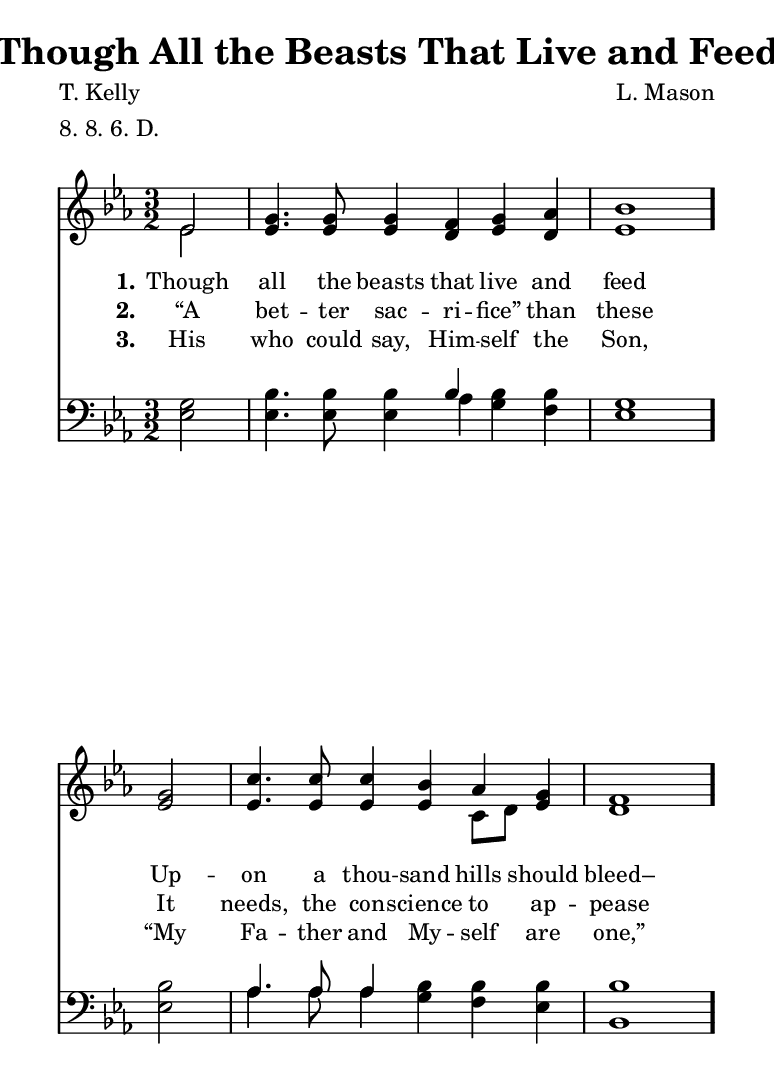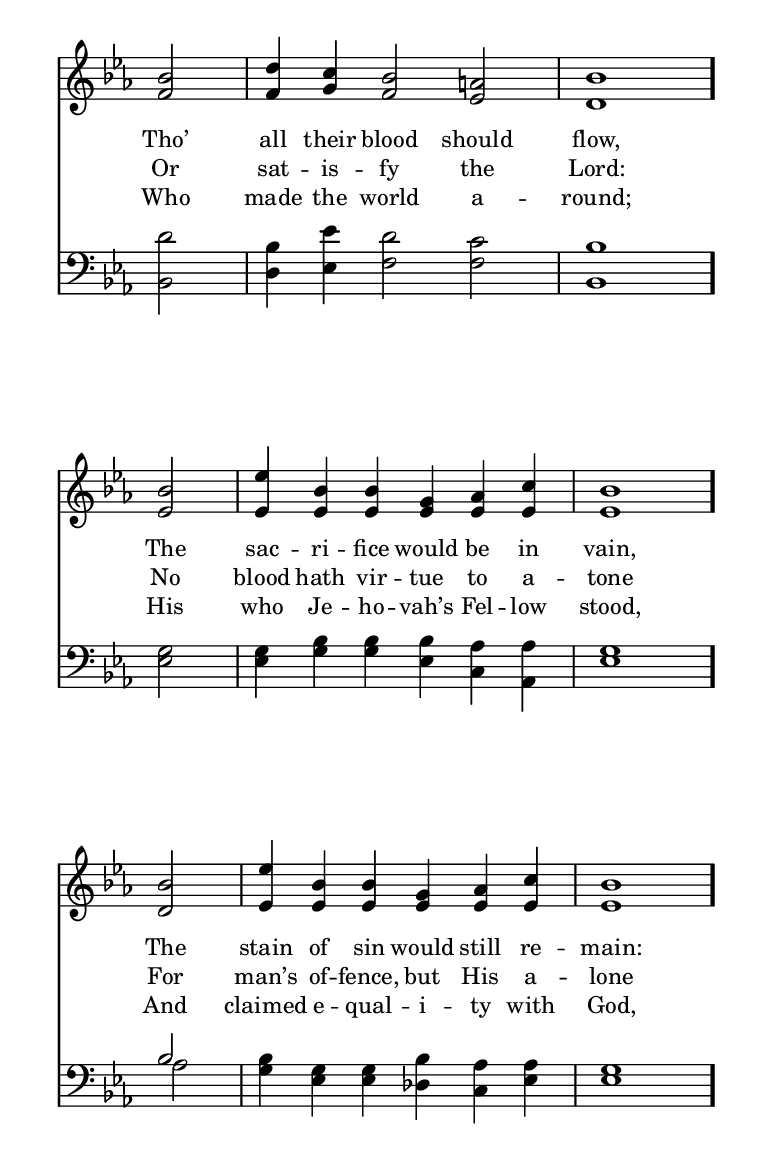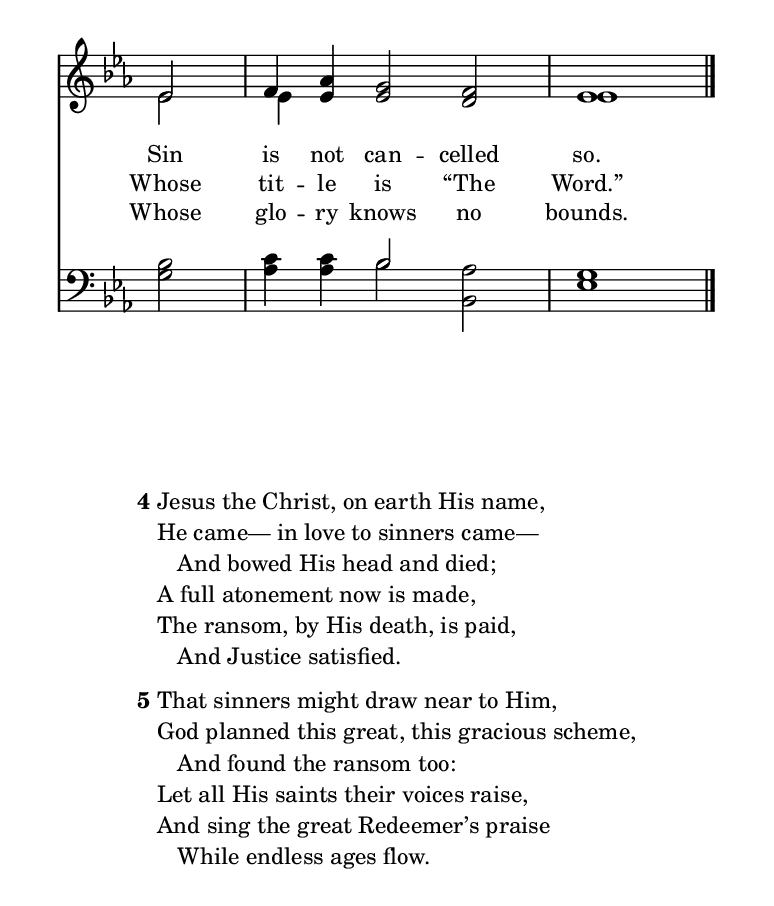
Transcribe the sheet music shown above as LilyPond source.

\include "common/global.ily"
\paper {
  \include "common/paper.ily"
  systems-per-page = #(cond (is-eogsized 3) (#t #f))
}

\header{
  %gospel
  hymnnumber = "128"
  title = "Though All the Beasts That Live and Feed"
  tunename = "Meribah"
  meter = "8. 8. 6. D."
  poet = "T. Kelly"
  composer = "L. Mason"
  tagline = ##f
}

% for fermata in MIDI
ta = { \tempo 2=60 }
tb = { \tempo 2=30 }

patternAA = { c2 | c4. c8 c4 c4 c4      c4 | c1 }
patternAB = { c2 | c4. c8 c4 c4 c8[ c8] c4 | c1 }

patternBA = { c2 | c4 c4 c2 c2 | c1 }

patternCA = { c2 | c4 c4 c4 c4 c4 c4 | c1 }

global = {
  \include "common/overrides.ily"
  \override Staff.TimeSignature.style = #'numbered
  \time 3/2
  \override Score.MetronomeMark.transparent = ##t % hide all fermata changes too
  \ta
  \key ees \major
  \partial 2
  \autoBeamOff
}

notesSoprano = {
\global
\relative c' {

  \changePitch \patternAA { ees | g g g f g aes | bes }
  \changePitch \patternAA { g | c c c bes aes g | f } \eogbreak
  \changePitch \patternBA { bes | d c bes a | bes }

  \changePitch \patternCA { bes | ees bes bes g aes c | bes } \eogbreak
  \changePitch \patternCA { bes | ees bes bes g aes c | bes }
  \changePitch \patternBA { ees, | f aes g f | ees }

  \bar "|."

}
}

notesAlto = {
\global
\relative e' {

  \changePitch \patternAA { ees | ees ees ees d ees d | ees }
  \changePitch \patternAB { ees | ees ees ees ees c d ees | d }
  \changePitch \patternBA { f | f g f ees | d }

  \changePitch \patternCA { ees | ees ees ees ees ees ees | ees }
  \changePitch \patternCA { d | ees ees ees ees ees ees | ees }
  \changePitch \patternBA { ees | ees ees ees d | ees }

}
}

notesTenor = {
\global
\relative a {

  \changePitch \patternAA { g | bes bes bes bes bes bes | g }
  \changePitch \patternAA { bes | aes aes aes bes bes bes | bes }
  \changePitch \patternBA { d bes ees d c | bes }

  \changePitch \patternCA { g | g bes bes bes aes aes | g }
  \changePitch \patternCA { bes | bes g g bes aes aes | g }
  \changePitch \patternBA { bes | c c bes aes | g }

}
}

notesBass = {
\global
\relative f {

  \changePitch \patternAA { ees | ees ees ees aes g f | ees }
  \changePitch \patternAA { ees | aes aes aes g f ees | bes }
  \changePitch \patternBA { bes | d ees f f | bes, }

  \changePitch \patternCA { ees | ees g g ees c aes | ees' }
  \changePitch \patternCA { aes | g ees ees des c ees | ees }
  \changePitch \patternBA { g | aes aes bes bes, | ees }

}
}

wordsA = \lyricmode {
\set stanza = "1."

Though all the beasts that live and feed \bar "."
Up -- on a thou -- sand hills should bleed– \bar "."
Tho’ all their blood should flow, \bar "."
The sac -- ri -- fice would be in vain, \bar "."
The stain of sin would still re -- main: \bar "."
Sin is not can -- celled so. \bar "."

}

wordsB = \lyricmode {
\set stanza = "2."

“A bet -- ter sac -- ri -- fice” than these
It needs, the con -- science to ap -- pease
Or sat -- is -- fy the Lord:
No blood hath vir -- tue to a -- tone
For man’s of -- fence, but His a -- lone
Whose tit -- le is “The Word.”

}

wordsC = \lyricmode {
\set stanza = "3."

His who could say, Him -- self the Son,
“My Fa -- ther and My -- self are one,”
Who made the world a -- round;
His who Je -- ho -- vah’s Fel -- low stood,
And claimed e -- qual -- i -- ty with God,
Whose glo -- ry knows no bounds.

}

wordsD = \markuplist {

\line { Jesus the Christ, on earth His name, }
\line { He came— in love to sinners came— }
\line { { \hspace #2 } And bowed His head and died; }
\line { A full atonement now is made, }
\line { The ransom, by His death, is paid, }
\line { { \hspace #2 } And Justice satisfied. }

}

wordsE = \markuplist {

\line { That sinners might draw near to Him, }
\line { God planned this great, this gracious scheme, }
\line { { \hspace #2 } And found the ransom too: }
\line { Let all His saints their voices raise, }
\line { And sing the great Redeemer’s praise }
\line { { \hspace #2 } While endless ages flow. }

}

\score {
  \context ChoirStaff <<
    \context Staff = upper <<
      \set Staff.autoBeaming = ##f
      \set ChoirStaff.systemStartDelimiter = #'SystemStartBar
      \set ChoirStaff.printPartCombineTexts = ##f
      \partcombine #'(2 . 9) \notesSoprano \notesAlto
      \context NullVoice = sopranos { \voiceOne << \notesSoprano >> }
      \context NullVoice = altos { \voiceTwo << \notesAlto >> }
      \context Lyrics = one   \lyricsto sopranos \wordsA
      \context Lyrics = two   \lyricsto sopranos \wordsB
      \context Lyrics = three \lyricsto sopranos \wordsC
    >>
    \context Staff = men <<
      \set Staff.autoBeaming = ##f
      \clef bass
      \set ChoirStaff.printPartCombineTexts = ##f
      \partcombine #'(2 . 9) \notesTenor \notesBass
      \context NullVoice = tenors { \voiceOne << \notesTenor >> }
      \context NullVoice = basses { \voiceTwo << \notesBass >> }
    >>
  >>
  \layout {
    \include "common/layout.ily"
  }
  \midi{
    \include "common/midi.ily"
  }
}

\noPageBreak

\markup { \fill-line { \column {
  \line{ \bold 4 \column { \wordsD } } \combine \null \vspace #0.4
  \line{ \bold 5 \column { \wordsE } } \combine \null \vspace #0.4
} } }

\pageBreak

\version "2.19.49"  % necessary for upgrading to future LilyPond versions.

% vi:set et ts=2 sw=2 ai nocindent syntax=lilypond:
